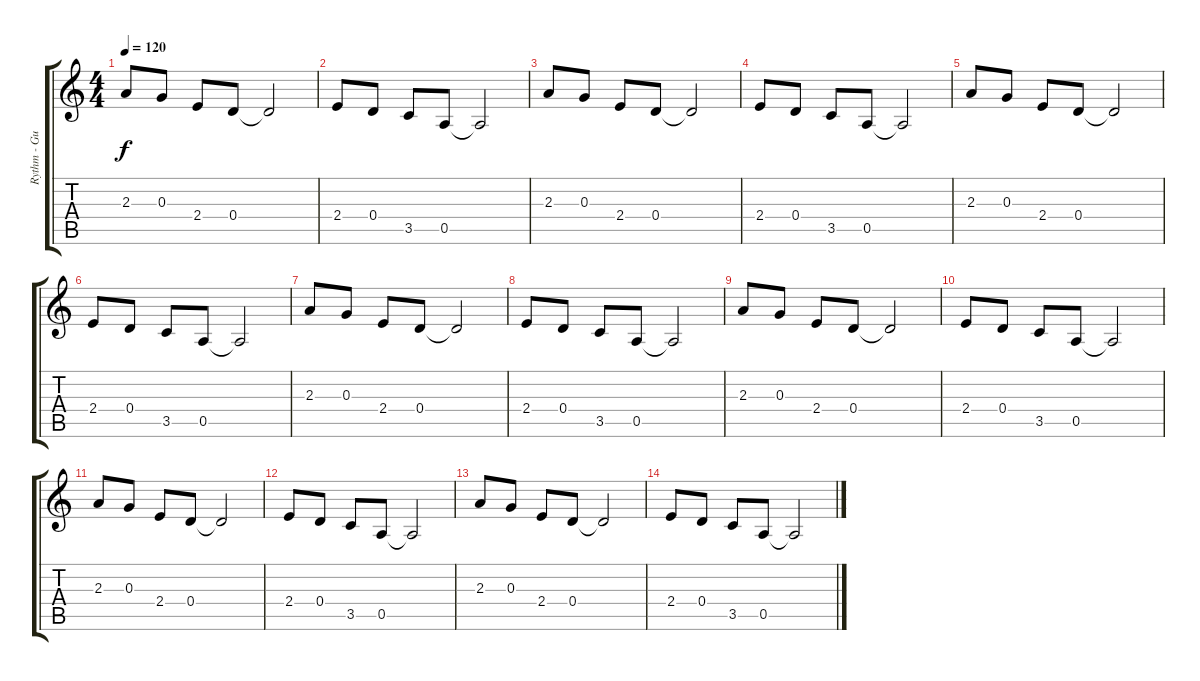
\track ("Rythm - Guitar" "Rythm - Gu") {instrument overdrivenguitar}
\staff {score tabs}
\tuning (E4 B3 G3 D3 A2 E2) {hide}
\ts (4 4)
\tempo 120
\clef g2
\ks c
2.3.8{dy f} 0.3.8 2.4.8 0.4.8 0.4{t}.2 |
2.4.8 0.4.8 3.5.8 0.5.8 0.5{t}.2 |
2.3.8 0.3.8 2.4.8 0.4.8 0.4{t}.2 |
2.4.8 0.4.8 3.5.8 0.5.8 0.5{t}.2 |
2.3.8 0.3.8 2.4.8 0.4.8 0.4{t}.2 |
2.4.8 0.4.8 3.5.8 0.5.8 0.5{t}.2 |
2.3.8 0.3.8 2.4.8 0.4.8 0.4{t}.2 |
2.4.8 0.4.8 3.5.8 0.5.8 0.5{t}.2 |
2.3.8 0.3.8 2.4.8 0.4.8 0.4{t}.2 |
2.4.8 0.4.8 3.5.8 0.5.8 0.5{t}.2 |
2.3.8 0.3.8 2.4.8 0.4.8 0.4{t}.2 |
2.4.8 0.4.8 3.5.8 0.5.8 0.5{t}.2 |
2.3.8 0.3.8 2.4.8 0.4.8 0.4{t}.2 |
2.4.8 0.4.8 3.5.8 0.5.8 0.5{t}.2
